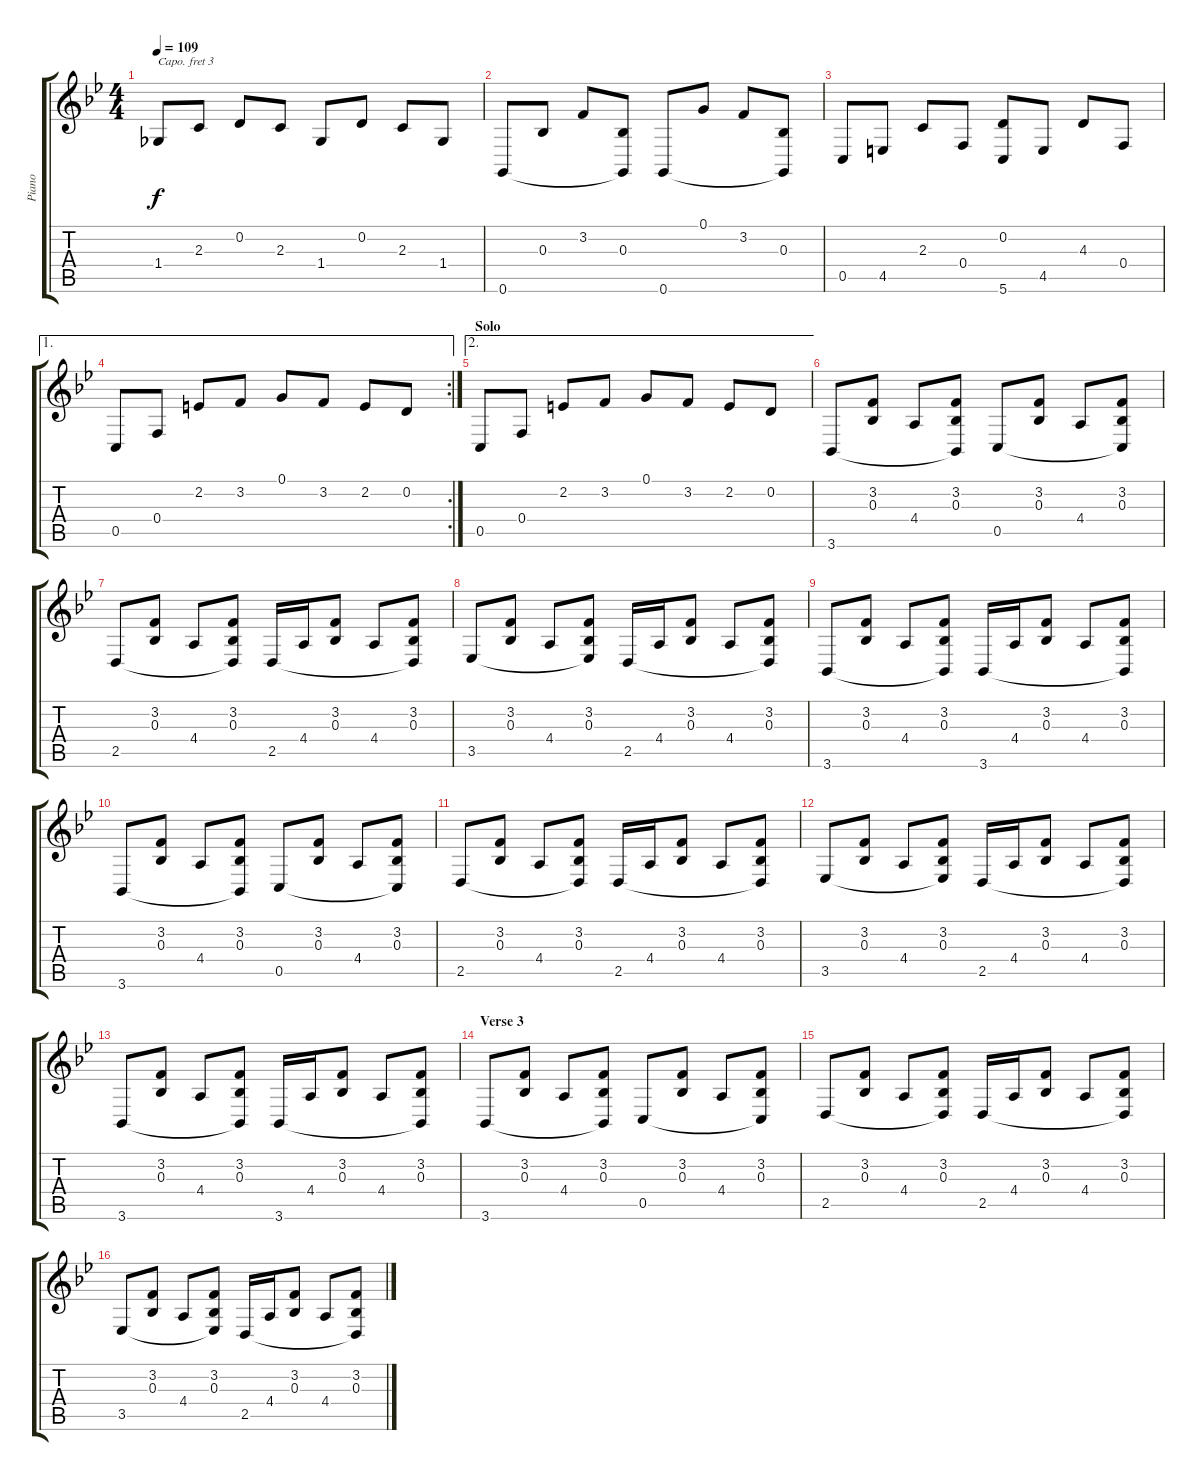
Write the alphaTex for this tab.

\track ("Piano" "Piano") {instrument acousticgrandpiano}
\staff {score tabs}
\capo 3
\tuning (E4 B3 G3 D3 A2 E2) {hide}
\ts (4 4)
\tempo 109
\clef g2
\ks bb
1.4.8{dy f} 2.3.8 0.2.8 2.3.8 1.4.8 0.2.8 2.3.8 1.4.8 |
0.6.8 0.3.8 3.2.8 (0.3 0.6{t}).8 0.6.8 0.1.8 3.2.8 (0.3 0.6{t}).8 |
0.5.8 4.5.8 2.3.8 0.4.8 (0.2 5.6).8 4.5.8 4.3.8 0.4.8 |
\ae 1
\rc 2
0.5.8 0.4.8 2.2.8 3.2.8 0.1.8 3.2.8 2.2.8 0.2.8 |
\ae 2
\section ("" "Solo")
0.5.8 0.4.8 2.2.8 3.2.8 0.1.8 3.2.8 2.2.8 0.2.8 |
3.6.8 (3.2 0.3).8 4.4.8 (3.2 0.3 3.6{t}).8 0.5.8 (3.2 0.3).8 4.4.8 (3.2 0.3 0.5{t}).8 |
2.5.8 (3.2 0.3).8 4.4.8 (3.2 0.3 2.5{t}).8 2.5.16 4.4.16 (3.2 0.3).8 4.4.8 (3.2 0.3 2.5{t}).8 |
3.5.8 (3.2 0.3).8 4.4.8 (3.2 0.3 3.5{t}).8 2.5.16 4.4.16 (3.2 0.3).8 4.4.8 (3.2 0.3 2.5{t}).8 |
3.6.8 (3.2 0.3).8 4.4.8 (3.2 0.3 3.6{t}).8 3.6.16 4.4.16 (3.2 0.3).8 4.4.8 (3.2 0.3 3.6{t}).8 |
3.6.8 (3.2 0.3).8 4.4.8 (3.2 0.3 3.6{t}).8 0.5.8 (3.2 0.3).8 4.4.8 (3.2 0.3 0.5{t}).8 |
2.5.8 (3.2 0.3).8 4.4.8 (3.2 0.3 2.5{t}).8 2.5.16 4.4.16 (3.2 0.3).8 4.4.8 (3.2 0.3 2.5{t}).8 |
3.5.8 (3.2 0.3).8 4.4.8 (3.2 0.3 3.5{t}).8 2.5.16 4.4.16 (3.2 0.3).8 4.4.8 (3.2 0.3 2.5{t}).8 |
3.6.8 (3.2 0.3).8 4.4.8 (3.2 0.3 3.6{t}).8 3.6.16 4.4.16 (3.2 0.3).8 4.4.8 (3.2 0.3 3.6{t}).8 |
\section ("" "Verse 3")
3.6.8 (3.2 0.3).8 4.4.8 (3.2 0.3 3.6{t}).8 0.5.8 (3.2 0.3).8 4.4.8 (3.2 0.3 0.5{t}).8 |
2.5.8 (3.2 0.3).8 4.4.8 (3.2 0.3 2.5{t}).8 2.5.16 4.4.16 (3.2 0.3).8 4.4.8 (3.2 0.3 2.5{t}).8 |
3.5.8 (3.2 0.3).8 4.4.8 (3.2 0.3 3.5{t}).8 2.5.16 4.4.16 (3.2 0.3).8 4.4.8 (3.2 0.3 2.5{t}).8
